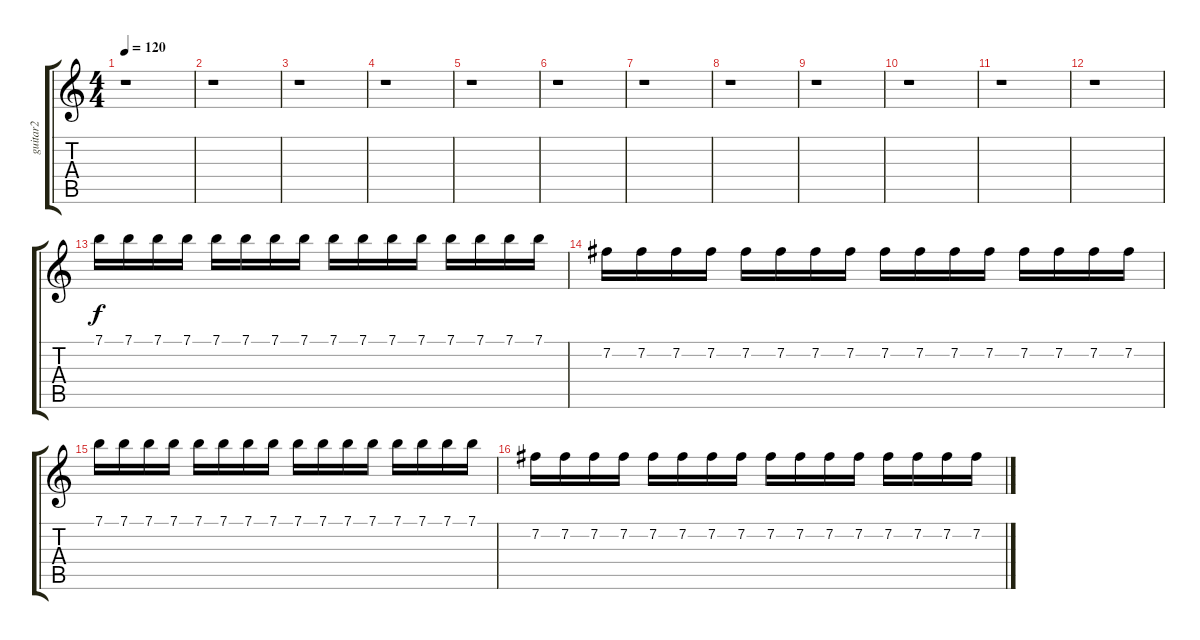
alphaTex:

\track ("guitar2" "guitar2") {instrument distortionguitar}
\staff {score tabs}
\tuning (E4 B3 G3 D3 A2 E2) {hide}
\ts (4 4)
\tempo 120
\clef g2
\ks c
r.1{dy f} |
r.1 |
r.1 |
r.1 |
r.1 |
r.1 |
r.1 |
r.1 |
r.1 |
r.1 |
r.1 |
r.1 |
7.1.16 7.1.16 7.1.16 7.1.16 7.1.16 7.1.16 7.1.16 7.1.16 7.1.16 7.1.16 7.1.16 7.1.16 7.1.16 7.1.16 7.1.16 7.1.16 |
7.2.16 7.2.16 7.2.16 7.2.16 7.2.16 7.2.16 7.2.16 7.2.16 7.2.16 7.2.16 7.2.16 7.2.16 7.2.16 7.2.16 7.2.16 7.2.16 |
7.1.16 7.1.16 7.1.16 7.1.16 7.1.16 7.1.16 7.1.16 7.1.16 7.1.16 7.1.16 7.1.16 7.1.16 7.1.16 7.1.16 7.1.16 7.1.16 |
7.2.16 7.2.16 7.2.16 7.2.16 7.2.16 7.2.16 7.2.16 7.2.16 7.2.16 7.2.16 7.2.16 7.2.16 7.2.16 7.2.16 7.2.16 7.2.16
